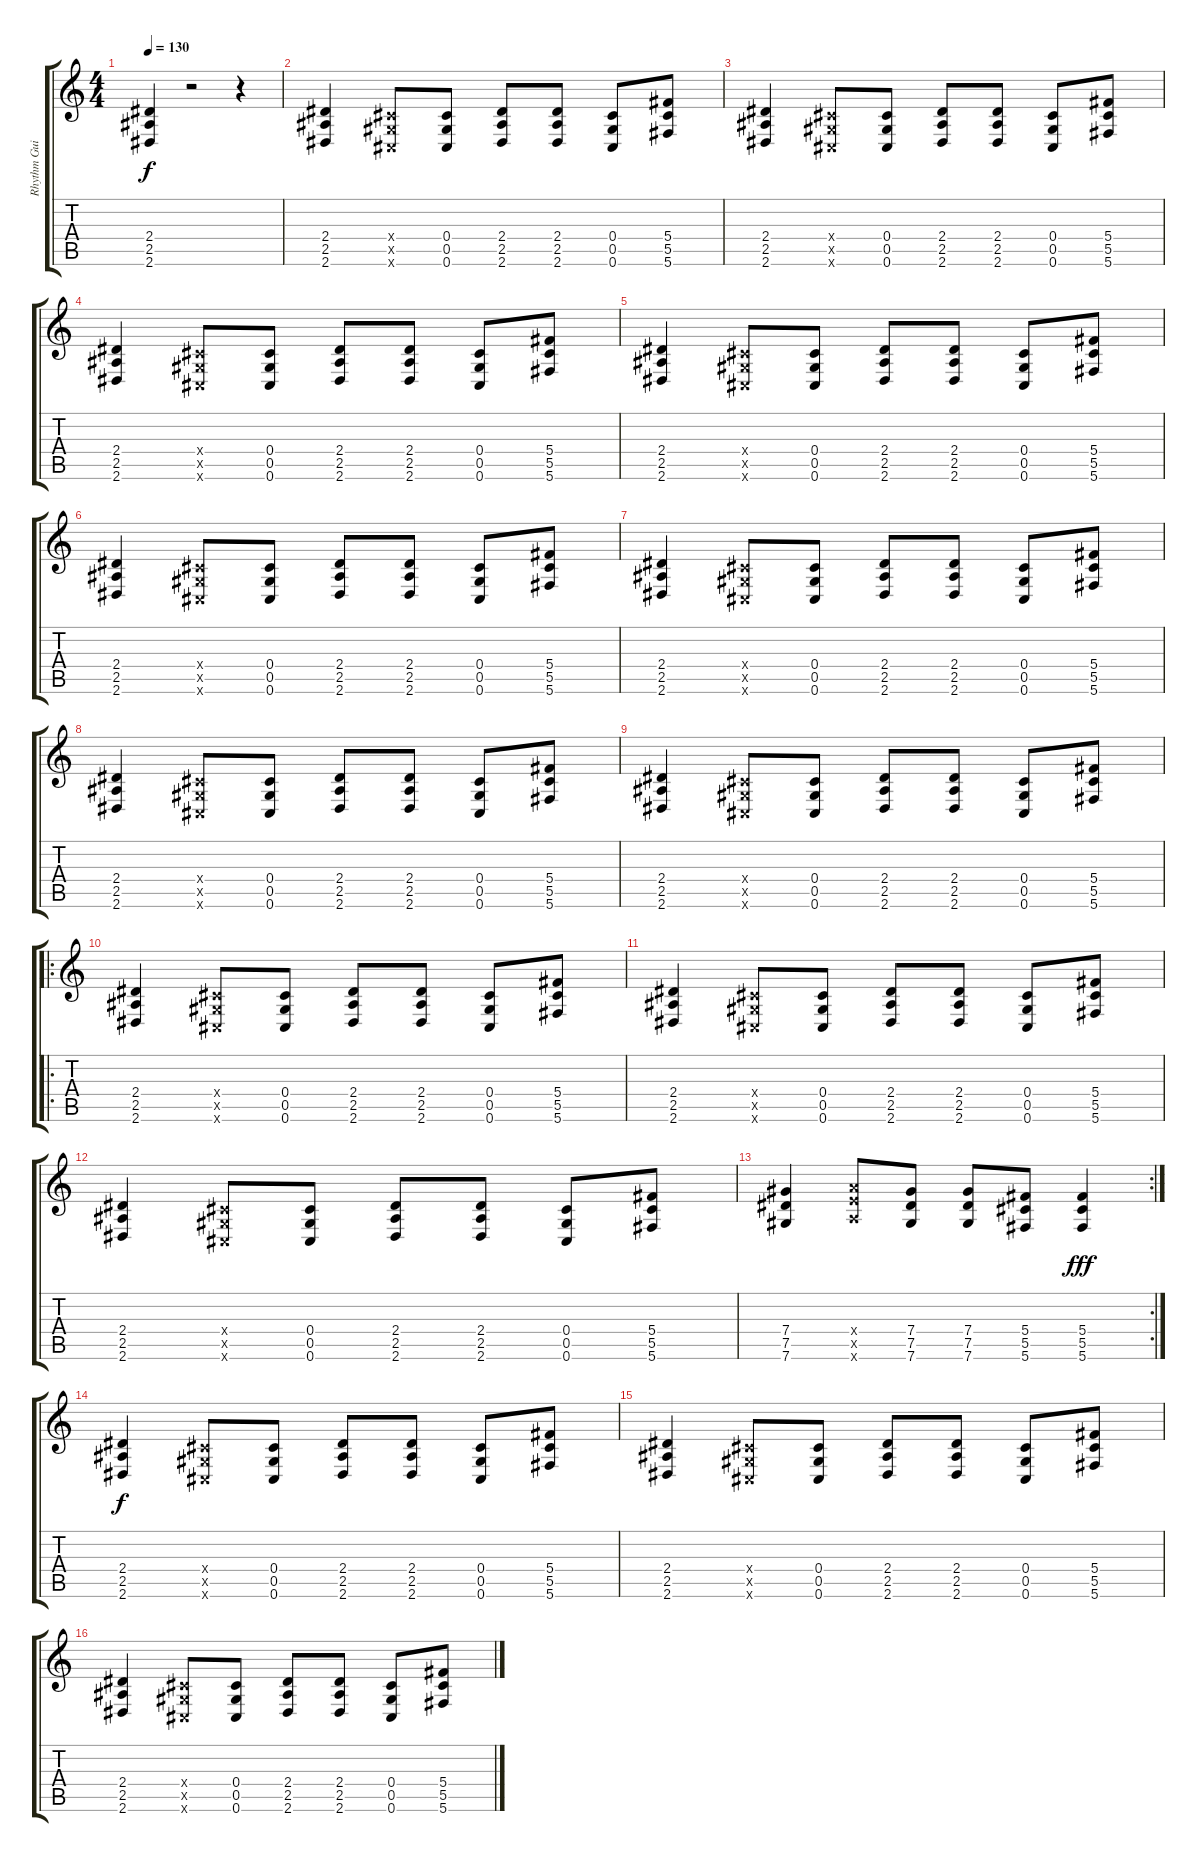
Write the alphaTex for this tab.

\track ("Rhythm Guitar" "Rhythm Gui") {instrument distortionguitar}
\staff {score tabs}
\tuning (Eb4 Bb3 Gb3 Db3 Ab2 Db2) {hide}
\ts (4 4)
\tempo 130
\clef g2
\ks c
(2.4 2.5 2.6).4{dy f} r.2 r.4 |
(2.4 2.5 2.6).4 (0.4{x} 0.5{x} 0.6{x}).8 (0.4 0.5 0.6).8 (2.4 2.5 2.6).8 (2.4 2.5 2.6).8 (0.4 0.5 0.6).8 (5.4 5.5 5.6).8 |
(2.4 2.5 2.6).4 (0.4{x} 0.5{x} 0.6{x}).8 (0.4 0.5 0.6).8 (2.4 2.5 2.6).8 (2.4 2.5 2.6).8 (0.4 0.5 0.6).8 (5.4 5.5 5.6).8 |
(2.4 2.5 2.6).4 (0.4{x} 0.5{x} 0.6{x}).8 (0.4 0.5 0.6).8 (2.4 2.5 2.6).8 (2.4 2.5 2.6).8 (0.4 0.5 0.6).8 (5.4 5.5 5.6).8 |
(2.4 2.5 2.6).4 (0.4{x} 0.5{x} 0.6{x}).8 (0.4 0.5 0.6).8 (2.4 2.5 2.6).8 (2.4 2.5 2.6).8 (0.4 0.5 0.6).8 (5.4 5.5 5.6).8 |
(2.4 2.5 2.6).4 (0.4{x} 0.5{x} 0.6{x}).8 (0.4 0.5 0.6).8 (2.4 2.5 2.6).8 (2.4 2.5 2.6).8 (0.4 0.5 0.6).8 (5.4 5.5 5.6).8 |
(2.4 2.5 2.6).4 (0.4{x} 0.5{x} 0.6{x}).8 (0.4 0.5 0.6).8 (2.4 2.5 2.6).8 (2.4 2.5 2.6).8 (0.4 0.5 0.6).8 (5.4 5.5 5.6).8 |
(2.4 2.5 2.6).4 (0.4{x} 0.5{x} 0.6{x}).8 (0.4 0.5 0.6).8 (2.4 2.5 2.6).8 (2.4 2.5 2.6).8 (0.4 0.5 0.6).8 (5.4 5.5 5.6).8 |
(2.4 2.5 2.6).4 (0.4{x} 0.5{x} 0.6{x}).8 (0.4 0.5 0.6).8 (2.4 2.5 2.6).8 (2.4 2.5 2.6).8 (0.4 0.5 0.6).8 (5.4 5.5 5.6).8 |
\ro
(2.4 2.5 2.6).4 (0.4{x} 0.5{x} 0.6{x}).8 (0.4 0.5 0.6).8 (2.4 2.5 2.6).8 (2.4 2.5 2.6).8 (0.4 0.5 0.6).8 (5.4 5.5 5.6).8 |
(2.4 2.5 2.6).4 (0.4{x} 0.5{x} 0.6{x}).8 (0.4 0.5 0.6).8 (2.4 2.5 2.6).8 (2.4 2.5 2.6).8 (0.4 0.5 0.6).8 (5.4 5.5 5.6).8 |
(2.4 2.5 2.6).4 (0.4{x} 0.5{x} 0.6{x}).8 (0.4 0.5 0.6).8 (2.4 2.5 2.6).8 (2.4 2.5 2.6).8 (0.4 0.5 0.6).8 (5.4 5.5 5.6).8 |
\rc 2
(7.4 7.5 7.6).4 (8.4{x} 8.5{x} 8.6{x}).8 (7.4 7.5 7.6).8 (7.4 7.5 7.6).8 (5.4 5.5 5.6).8 (5.4 5.5 5.6).4{dy fff} |
(2.4 2.5 2.6).4{dy f} (0.4{x} 0.5{x} 0.6{x}).8 (0.4 0.5 0.6).8 (2.4 2.5 2.6).8 (2.4 2.5 2.6).8 (0.4 0.5 0.6).8 (5.4 5.5 5.6).8 |
(2.4 2.5 2.6).4 (0.4{x} 0.5{x} 0.6{x}).8 (0.4 0.5 0.6).8 (2.4 2.5 2.6).8 (2.4 2.5 2.6).8 (0.4 0.5 0.6).8 (5.4 5.5 5.6).8 |
(2.4 2.5 2.6).4 (0.4{x} 0.5{x} 0.6{x}).8 (0.4 0.5 0.6).8 (2.4 2.5 2.6).8 (2.4 2.5 2.6).8 (0.4 0.5 0.6).8 (5.4 5.5 5.6).8
